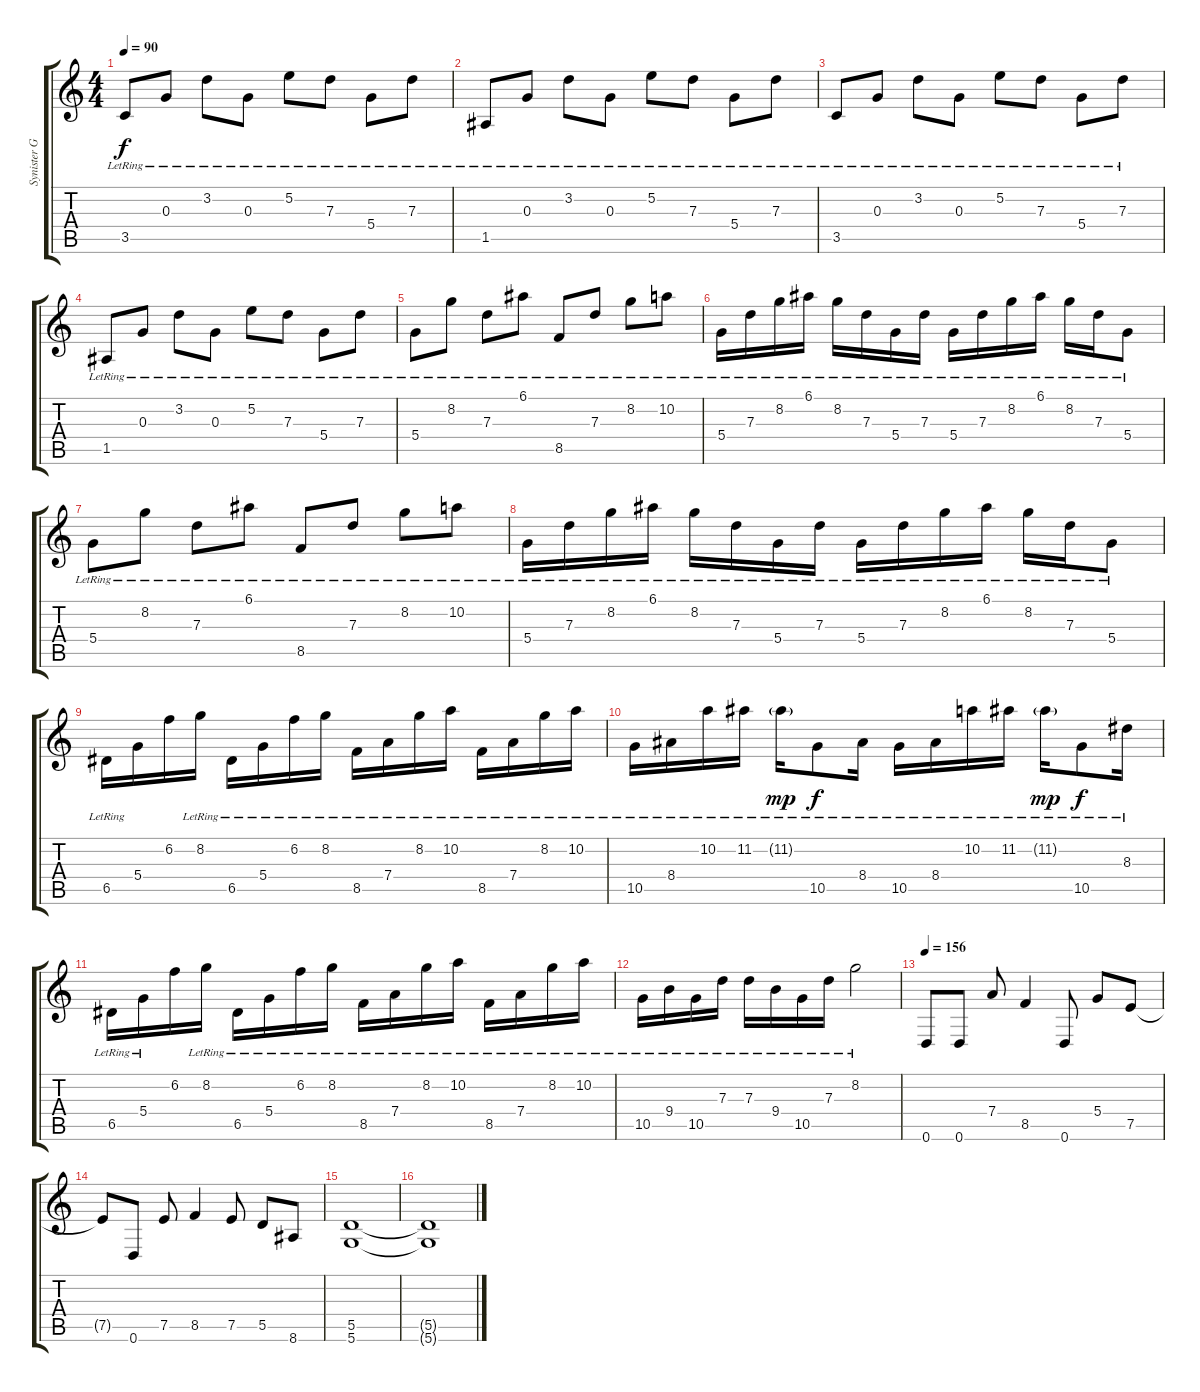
\track ("Synister Gates" "Synister G") {instrument acousticguitarsteel}
\staff {score tabs}
\tuning (E4 B3 G3 D3 A2 D2) {hide}
\ts (4 4)
\tempo 90
\clef g2
\ks c
3.5{lr}.8{dy f} 0.3{lr}.8 3.2{lr}.8 0.3{lr}.8 5.2{lr}.8 7.3{lr}.8 5.4{lr}.8 7.3{lr}.8 |
1.5{lr}.8 0.3{lr}.8 3.2{lr}.8 0.3{lr}.8 5.2{lr}.8 7.3{lr}.8 5.4{lr}.8 7.3{lr}.8 |
3.5{lr}.8 0.3{lr}.8 3.2{lr}.8 0.3{lr}.8 5.2{lr}.8 7.3{lr}.8 5.4{lr}.8 7.3{lr}.8 |
1.5{lr}.8 0.3{lr}.8 3.2{lr}.8 0.3{lr}.8 5.2{lr}.8 7.3{lr}.8 5.4{lr}.8 7.3{lr}.8 |
5.4{lr}.8 8.2{lr}.8 7.3{lr}.8 6.1{lr}.8 8.5{lr}.8 7.3{lr}.8 8.2{lr}.8 10.2{lr}.8 |
5.4{lr}.16{volume 9} 7.3{lr}.16 8.2{lr}.16 6.1{lr}.16 8.2{lr}.16 7.3{lr}.16 5.4{lr}.16 7.3{lr}.16 5.4{lr}.16 7.3{lr}.16 8.2{lr}.16 6.1{lr}.16 8.2{lr}.16 7.3{lr}.16 5.4{lr}.8 |
5.4{lr}.8{volume 12} 8.2{lr}.8 7.3{lr}.8 6.1{lr}.8 8.5{lr}.8 7.3{lr}.8 8.2{lr}.8 10.2{lr}.8 |
5.4{lr}.16{volume 9} 7.3{lr}.16 8.2{lr}.16 6.1{lr}.16 8.2{lr}.16 7.3{lr}.16 5.4{lr}.16 7.3{lr}.16 5.4{lr}.16 7.3{lr}.16 8.2{lr}.16 6.1{lr}.16 8.2{lr}.16 7.3{lr}.16 5.4{lr}.8 |
6.5{lr}.16{volume 12} 5.4.16 6.2.16 8.2{lr}.16 6.5{lr}.16 5.4{lr}.16 6.2{lr}.16 8.2{lr}.16 8.5{lr}.16 7.4{lr}.16 8.2{lr}.16 10.2{lr}.16 8.5{lr}.16 7.4{lr}.16 8.2{lr}.16 10.2{lr}.16 |
10.5{lr}.16 8.4{lr}.16 10.2{lr}.16 11.2{lr}.16 11.2{g lr}.16{dy mp} 10.5{lr}.8{dy f} 8.4{lr}.16 10.5{lr}.16 8.4{lr}.16 10.2{lr}.16 11.2{lr}.16 11.2{g lr}.16{dy mp} 10.5{lr}.8{dy f} 8.3{lr}.16 |
6.5{lr}.16 5.4{lr}.16 6.2.16 8.2{lr}.16 6.5{lr}.16 5.4{lr}.16 6.2{lr}.16 8.2{lr}.16 8.5{lr}.16 7.4{lr}.16 8.2{lr}.16 10.2{lr}.16 8.5{lr}.16 7.4{lr}.16 8.2{lr}.16 10.2{lr}.16 |
10.5{lr}.16 9.4{lr}.16 10.5{lr}.16 7.3{lr}.16 7.3{lr}.16 9.4{lr}.16 10.5{lr}.16 7.3{lr}.16 8.2{lr}.2 |
\tempo 156
0.6.8{volume 16 instrument distortionguitar} 0.6.8 7.4.8 8.5.4 0.6.8 5.4.8 7.5.8 |
7.5{t}.8 0.6.8 7.5.8 8.5.4 7.5.8 5.5.8 8.6.8 |
(5.5 5.6).1 |
(5.5{t} 5.6{t}).1
